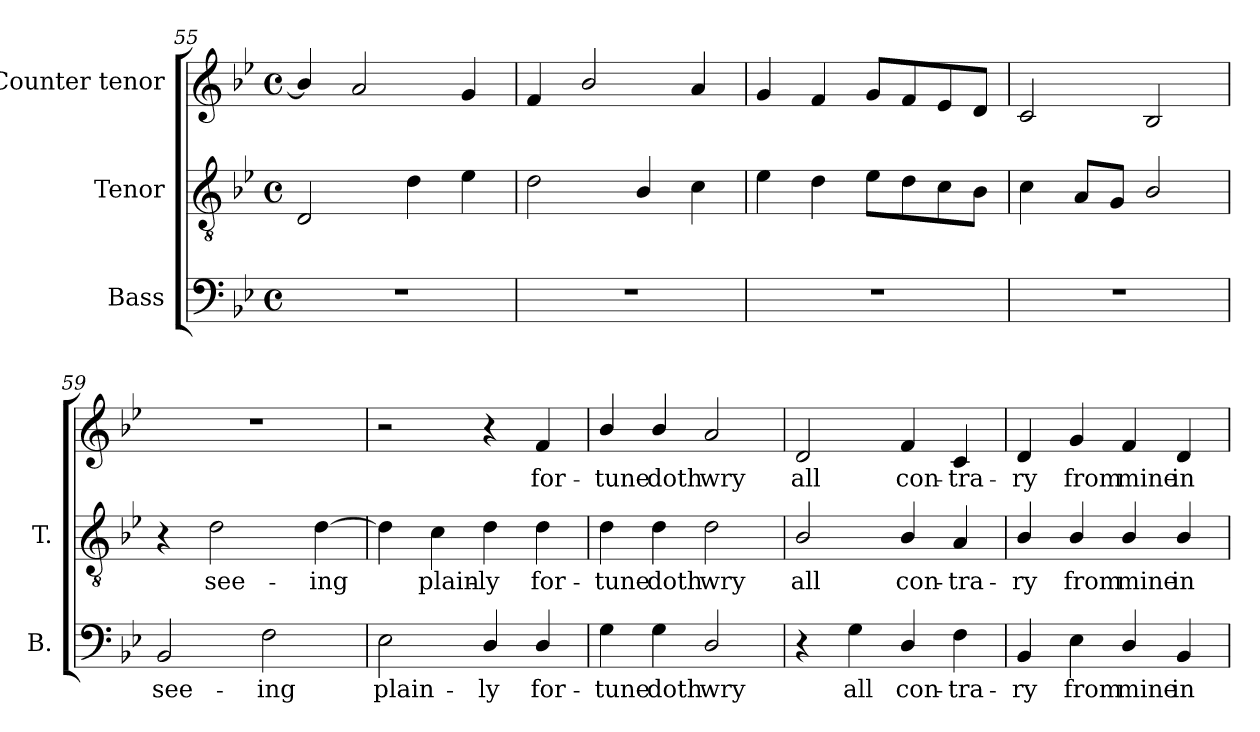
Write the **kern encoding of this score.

**kern	**text	**kern	**text	**kern	**text
*part3	*part3	*part2	*part2	*part1	*part1
*staff3	*staff3	*staff2	*staff2	*staff1	*staff1
*I"Bass	*	*I"Tenor	*	*I"Counter tenor	*
*I'B.	*	*I'T.	*	*	*
!!LO:LB:g=z
*clefF4	*	*clefGv2	*	*clefG2	*
*	*	*ITrd7c12	*	*	*
*k[b-e-]	*	*k[b-e-]	*	*k[b-e-]	*
*B-:	*	*B-:	*	*B-:	*
*M4/4	*	*M4/4	*	*M4/4	*
*met(c)	*	*met(c)	*	*met(c)	*
=55	=55	=55	=55	=55	=55
1r	.	2DDi/	.	4b-i/]	.
.	.	.	.	2ai/	.
.	.	4Di\	.	.	.
.	.	4E-i\	.	4gi/	.
=56	=56	=56	=56	=56	=56
1r	.	2Di\	.	4fi/	.
.	.	.	.	2b-i/	.
.	.	4BB-i/	.	.	.
.	.	4Ci\	.	4ai/	.
=57	=57	=57	=57	=57	=57
1r	.	4E-i\	.	4gi/	.
.	.	4Di\	.	4fi/	.
.	.	8E-i\L	.	8gi/L	.
.	.	8Di\	.	8fi/	.
.	.	8Ci\	.	8e-i/	.
.	.	8BB-i\J	.	8di/J	.
=58	=58	=58	=58	=58	=58
1r	.	4Ci\	.	2ci/	.
.	.	8AAi/L	.	.	.
.	.	8GGi/J	.	.	.
.	.	2BB-i/	.	2B-i/	.
=59	=59	=59	=59	=59	=59
!	!LO:LY:b:color=#000000	!	!	!	!
2BB-i/	see-	4r	.	1r	.
!	!	!	!LO:LY:b:color=#000000	!	!
.	.	2Di\	see-	.	.
!	!LO:LY:b:color=#000000	!	!	!	!
2Fi\	-ing	.	.	.	.
!	!	!	!LO:LY:b:color=#000000	!	!
.	.	[4Di\	-ing	.	.
=60	=60	=60	=60	=60	=60
!	!LO:LY:b:color=#000000	!	!	!	!
2E-i\	plain-	4Di\]	.	2r	.
!	!	!	!LO:LY:b:color=#000000	!	!
.	.	4Ci\	plain-	.	.
!	!LO:LY:b:color=#000000	!	!	!	!
!	!	!	!LO:LY:b:color=#000000	!	!
4Di/	-ly	4Di\	-ly	4r	.
!	!LO:LY:b:color=#000000	!	!	!	!
!	!	!	!LO:LY:b:color=#000000	!	!
!	!	!	!	!	!LO:LY:b:color=#000000
4Di/	for-	4Di\	for-	4fi/	for-
=61	=61	=61	=61	=61	=61
!	!LO:LY:b:color=#000000	!	!	!	!
!	!	!	!LO:LY:b:color=#000000	!	!
!	!	!	!	!	!LO:LY:b:color=#000000
4Gi\	-tune	4Di\	-tune	4b-i/	-tune
!	!LO:LY:b:color=#000000	!	!	!	!
!	!	!	!LO:LY:b:color=#000000	!	!
!	!	!	!	!	!LO:LY:b:color=#000000
4Gi\	doth	4Di\	doth	4b-i/	doth
!	!LO:LY:b:color=#000000	!	!	!	!
!	!	!	!LO:LY:b:color=#000000	!	!
!	!	!	!	!	!LO:LY:b:color=#000000
2Di/	wry	2Di\	wry	2ai/	wry
!!LO:PB:g=z
=62	=62	=62	=62	=62	=62
!	!	!	!LO:LY:b:color=#000000	!	!
!	!	!	!	!	!LO:LY:b:color=#000000
4r	.	2BB-i/	all	2di/	all
!	!LO:LY:b:color=#000000	!	!	!	!
4Gi\	all	.	.	.	.
!	!LO:LY:b:color=#000000	!	!	!	!
!	!	!	!LO:LY:b:color=#000000	!	!
!	!	!	!	!	!LO:LY:b:color=#000000
4Di/	con-	4BB-i/	con-	4fi/	con-
!	!LO:LY:b:color=#000000	!	!	!	!
!	!	!	!LO:LY:b:color=#000000	!	!
!	!	!	!	!	!LO:LY:b:color=#000000
4Fi\	-tra-	4AAi/	-tra-	4ci/	-tra-
=63	=63	=63	=63	=63	=63
!	!LO:LY:b:color=#000000	!	!	!	!
!	!	!	!LO:LY:b:color=#000000	!	!
!	!	!	!	!	!LO:LY:b:color=#000000
4BB-i/	-ry	4BB-i/	-ry	4di/	-ry
!	!LO:LY:b:color=#000000	!	!	!	!
!	!	!	!LO:LY:b:color=#000000	!	!
!	!	!	!	!	!LO:LY:b:color=#000000
4E-i\	from	4BB-i/	from	4gi/	from
!	!LO:LY:b:color=#000000	!	!	!	!
!	!	!	!LO:LY:b:color=#000000	!	!
!	!	!	!	!	!LO:LY:b:color=#000000
4Di/	mine	4BB-i/	mine	4fi/	mine
!	!LO:LY:b:color=#000000	!	!	!	!
!	!	!	!LO:LY:b:color=#000000	!	!
!	!	!	!	!	!LO:LY:b:color=#000000
4BB-i/	in	4BB-i/	in	4di/	in
=	=	=	=	=	=
*-	*-	*-	*-	*-	*-
